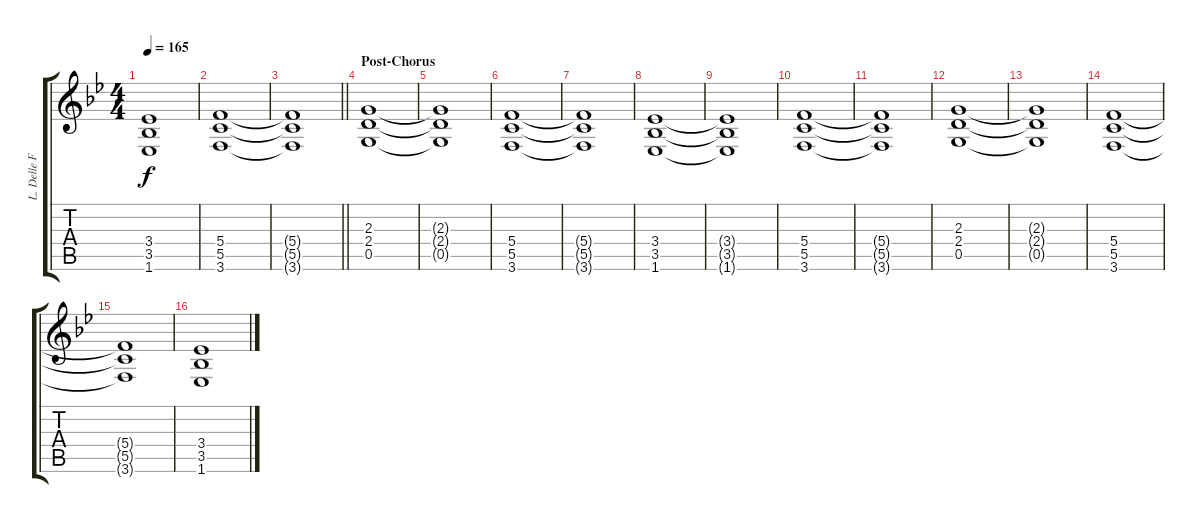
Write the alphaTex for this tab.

\track ("L. Delle Fave (Dist. Guitar R)" "L. Delle F") {instrument overdrivenguitar}
\staff {score tabs}
\tuning (D4 A3 F3 C3 G2 D2) {hide}
\ts (4 4)
\tempo 165
\clef g2
\ks gminor
(3.4{t} 3.5{t} 1.6{t}).1{dy f} |
(5.4 5.5 3.6).1 |
\barLineRight lightlight
(5.4{t} 5.5{t} 3.6{t}).1 |
\section ("" "Post-Chorus")
(2.3 2.4 0.5).1 |
(2.3{t} 2.4{t} 0.5{t}).1 |
(5.4 5.5 3.6).1 |
(5.4{t} 5.5{t} 3.6{t}).1 |
(3.4 3.5 1.6).1 |
(3.4{t} 3.5{t} 1.6{t}).1 |
(5.4 5.5 3.6).1 |
(5.4{t} 5.5{t} 3.6{t}).1 |
(2.3 2.4 0.5).1 |
(2.3{t} 2.4{t} 0.5{t}).1 |
(5.4 5.5 3.6).1 |
(5.4{t} 5.5{t} 3.6{t}).1 |
(3.4 3.5 1.6).1
